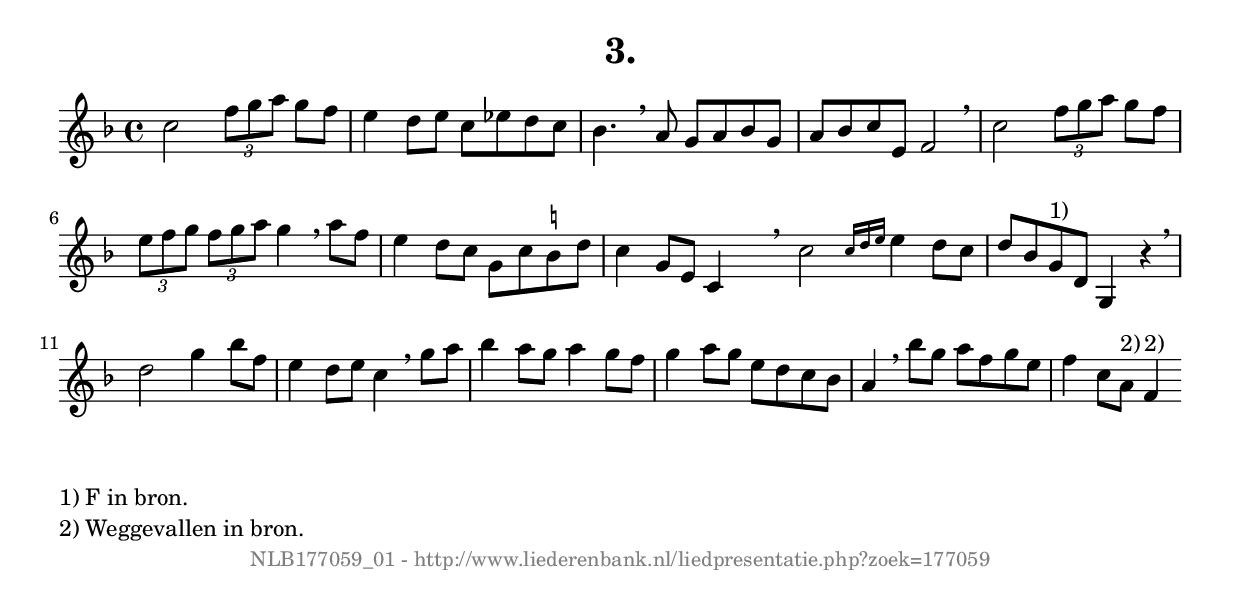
%
% produced by wce2krn 1.64 (7 June 2014)
%
\version"2.16"
#(append! paper-alist '(("long" . (cons (* 210 mm) (* 2000 mm)))))
#(set-default-paper-size "long")
sb = {\breathe}
mBreak = {\breathe }
bBreak = {\breathe }
x = {\once\override NoteHead #'style = #'cross }
gl=\glissando
itime={\override Staff.TimeSignature #'stencil = ##f }
ficta = {\once\set suggestAccidentals = ##t}
fine = {\once\override Score.RehearsalMark #'self-alignment-X = #1 \mark \markup {\italic{Fine}}}
dc = {\once\override Score.RehearsalMark #'self-alignment-X = #1 \mark \markup {\italic{D.C.}}}
dcf = {\once\override Score.RehearsalMark #'self-alignment-X = #1 \mark \markup {\italic{D.C. al Fine}}}
dcc = {\once\override Score.RehearsalMark #'self-alignment-X = #1 \mark \markup {\italic{D.C. al Coda}}}
ds = {\once\override Score.RehearsalMark #'self-alignment-X = #1 \mark \markup {\italic{D.S.}}}
dsf = {\once\override Score.RehearsalMark #'self-alignment-X = #1 \mark \markup {\italic{D.S. al Fine}}}
dsc = {\once\override Score.RehearsalMark #'self-alignment-X = #1 \mark \markup {\italic{D.S. al Coda}}}
pv = {\set Score.repeatCommands = #'((volta "1"))}
sv = {\set Score.repeatCommands = #'((volta "2"))}
tv = {\set Score.repeatCommands = #'((volta "3"))}
qv = {\set Score.repeatCommands = #'((volta "4"))}
xv = {\set Score.repeatCommands = #'((volta #f))}
\header{ tagline = ""
title = "3."
}
\score {{
\key f \major
\relative g'
{
\set melismaBusyProperties = #'()
\time 4/4
\tempo 4=120
\override Score.MetronomeMark #'transparent = ##t
\override Score.RehearsalMark #'break-visibility = #(vector #t #t #f)
c2 \times 2/3 {f8 g a} g8 f e4 d8 e c es d c bes4. \sb a8 g a bes g a bes c e, f2 \mBreak \bar "|"
c'2 \times 2/3 {f8 g a} g8 f \times 2/3 {e f g} \times 2/3 {f g a} g4 \sb a8 f e4 d8 c g c \ficta b d c4 g8 e c4 s \bar ":|:" \bBreak
c'2 \grace {c16 d e} e4 d8 c d bes g^"1)" d g,4 r \sb d''2 g4 bes8 f e4 d8 e c4 \mBreak
g'8 a bes4 a8 g a4 g8 f g4 a8 g e d c bes a4 \sb bes'8 g a f g e f4 c8 a^"2)" f4^"2)" \bar ":|"
 }}
 \midi { }
 \layout {
            indent = 0.0\cm
}
}
\markup { \wordwrap-string #" 
1) F in bron.

2) Weggevallen in bron.
"}
\markup { \vspace #0 } \markup { \with-color #grey \fill-line { \center-column { \smaller "NLB177059_01 - http://www.liederenbank.nl/liedpresentatie.php?zoek=177059" } } }
